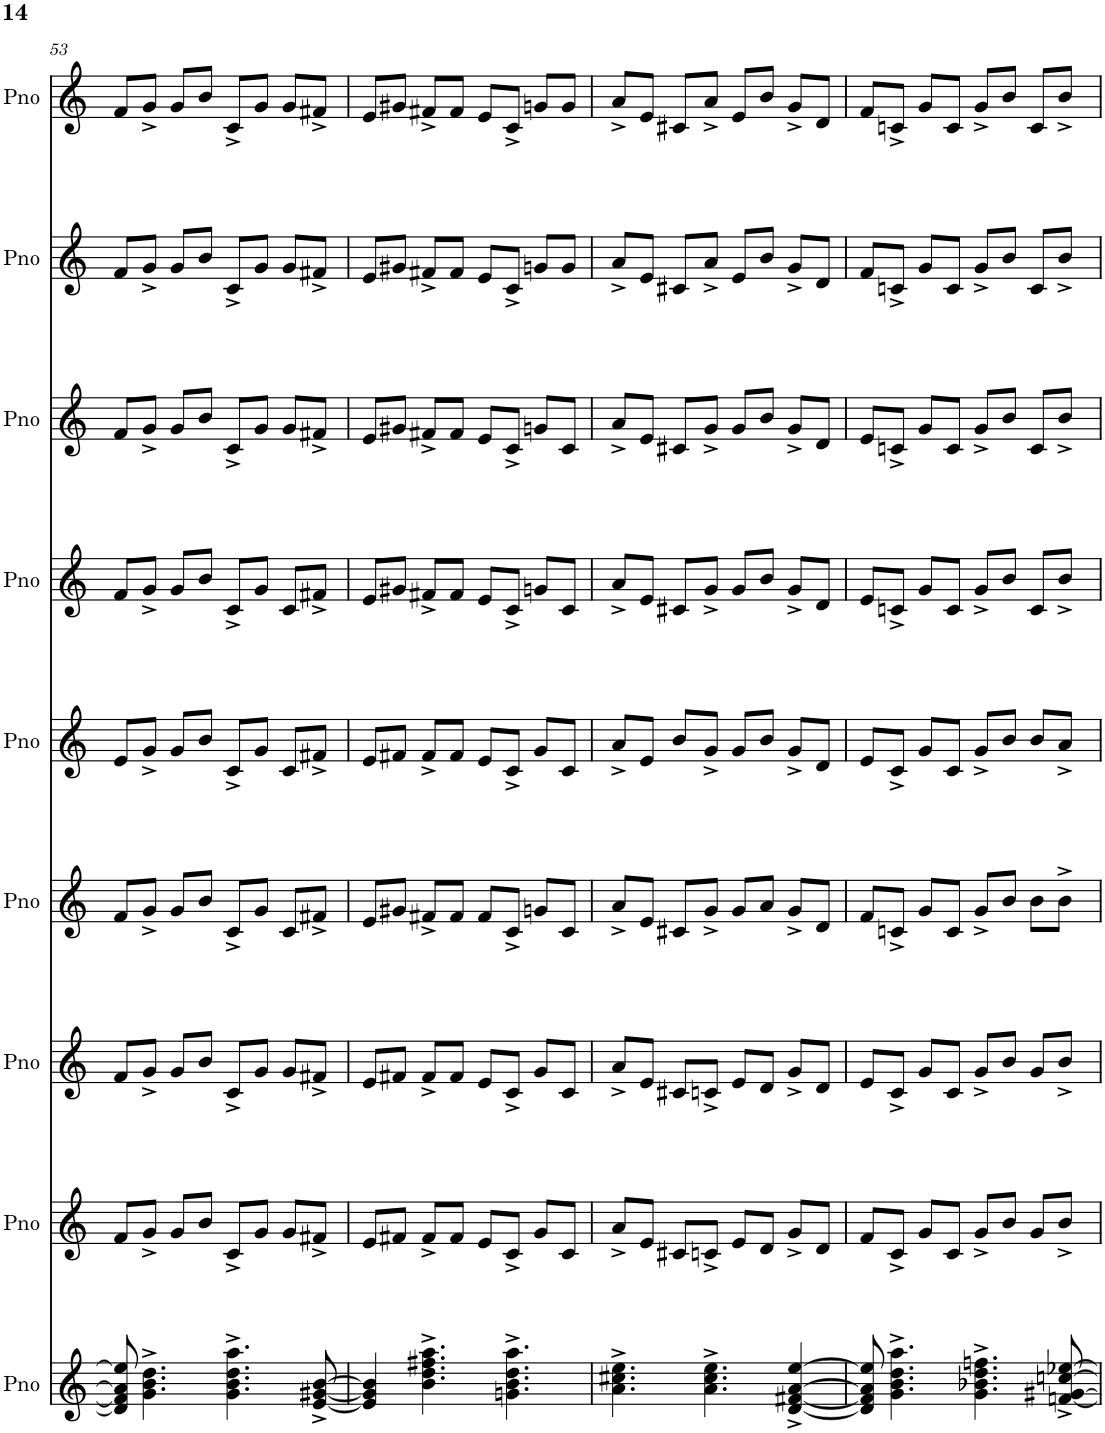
**kern	**kern	**kern	**kern	**kern	**kern	**kern	**kern	**kern
*part9	*part8	*part7	*part6	*part5	*part4	*part3	*part2	*part1
*staff9	*staff8	*staff7	*staff6	*staff5	*staff4	*staff3	*staff2	*staff1
*I"Piano	*I"Piano	*I"Piano	*I"Piano	*I"Piano	*I"Piano	*I"Piano	*I"Piano	*I"Piano
*I'Pno	*I'Pno	*I'Pno	*I'Pno	*I'Pno	*I'Pno	*I'Pno	*I'Pno	*I'Pno
!!LO:PB:g=z
*clefG2	*clefG2	*clefG2	*clefG2	*clefG2	*clefG2	*clefG2	*clefG2	*clefG2
*k[]	*k[]	*k[]	*k[]	*k[]	*k[]	*k[]	*k[]	*k[]
*M4/4	*M4/4	*M4/4	*M4/4	*M4/4	*M4/4	*M4/4	*M4/4	*M4/4
=53	=53	=53	=53	=53	=53	=53	=53	=53
8d/] 8f#/] 8a/] 8ee/]	8f/L	8f/L	8f/L	8e/L	8f/L	8f/L	8f/L	8f/L
4.g\^ 4.b\^ 4.dd\^	8g^/J	8g^/J	8g^/J	8g^/J	8g^/J	8g^/J	8g^/J	8g^/J
.	8g/L	8g/L	8g/L	8g/L	8g/L	8g/L	8g/L	8g/L
.	8b/J	8b/J	8b/J	8b/J	8b/J	8b/J	8b/J	8b/J
4.g\^ 4.b\^ 4.dd\^ 4.aa\^	8c^/L	8c^/L	8c^/L	8c^/L	8c^/L	8c^/L	8c^/L	8c^/L
.	8g/J	8g/J	8g/J	8g/J	8g/J	8g/J	8g/J	8g/J
.	8g/L	8g/L	8c/L	8c/L	8c/L	8g/L	8g/L	8g/L
[8e/^ [8g#X/^ [8b/^	8f#X^/J	8f#X^/J	8f#X^/J	8f#X^/J	8f#X^/J	8f#X^/J	8f#X^/J	8f#X^/J
=54	=54	=54	=54	=54	=54	=54	=54	=54
4e/] 4g#/] 4b/]	8e/L	8e/L	8e/L	8e/L	8e/L	8e/L	8e/L	8e/L
.	8f#X/J	8f#X/J	8g#X/J	8f#X/J	8g#X/J	8g#X/J	8g#X/J	8g#X/J
4.b\^ 4.dd\^ 4.ff#X\^ 4.aa\^	8f#^/L	8f#^/L	8f#X^/L	8f#^/L	8f#X^/L	8f#X^/L	8f#X^/L	8f#X^/L
.	8f#/J	8f#/J	8f#/J	8f#/J	8f#/J	8f#/J	8f#/J	8f#/J
.	8e/L	8e/L	8f#/L	8e/L	8e/L	8e/L	8e/L	8e/L
4.gn\^ 4.b\^ 4.dd\^ 4.aa\^	8c^/J	8c^/J	8c^/J	8c^/J	8c^/J	8c^/J	8c^/J	8c^/J
.	8g/L	8g/L	8gn/L	8g/L	8gn/L	8gn/L	8gn/L	8gn/L
.	8c/J	8c/J	8c/J	8c/J	8c/J	8c/J	8g/J	8g/J
=55	=55	=55	=55	=55	=55	=55	=55	=55
4.a\^ 4.cc#X\^ 4.ee\^	8a^/L	8a^/L	8a^/L	8a^/L	8a^/L	8a^/L	8a^/L	8a^/L
.	8e/J	8e/J	8e/J	8e/J	8e/J	8e/J	8e/J	8e/J
.	8c#X/L	8c#X/L	8c#X/L	8b/L	8c#X/L	8c#X/L	8c#X/L	8c#X/L
4.a\^ 4.cc#\^ 4.ee\^	8cn^/J	8cn^/J	8g^/J	8g^/J	8g^/J	8g^/J	8a^/J	8a^/J
.	8e/L	8e/L	8g/L	8g/L	8g/L	8g/L	8e/L	8e/L
.	8d/J	8d/J	8a/J	8b/J	8b/J	8b/J	8b/J	8b/J
[4d/^ [4f#X/^ [4a/^ [4ee/^	8g^/L	8g^/L	8g^/L	8g^/L	8g^/L	8g^/L	8g^/L	8g^/L
.	8d/J	8d/J	8d/J	8d/J	8d/J	8d/J	8d/J	8d/J
=56	=56	=56	=56	=56	=56	=56	=56	=56
8d/] 8f#/] 8a/] 8ee/]	8f/L	8e/L	8f/L	8e/L	8e/L	8e/L	8f/L	8f/L
4.g\^ 4.b\^ 4.dd\^ 4.aa\^	8c^/J	8c^/J	8cn^/J	8c^/J	8cn^/J	8cn^/J	8cn^/J	8cn^/J
.	8g/L	8g/L	8g/L	8g/L	8g/L	8g/L	8g/L	8g/L
.	8c/J	8c/J	8c/J	8c/J	8c/J	8c/J	8c/J	8c/J
4.g\^ 4.b-X\^ 4.dd\^ 4.ffn\^	8g^/L	8g^/L	8g^/L	8g^/L	8g^/L	8g^/L	8g^/L	8g^/L
.	8b/J	8b/J	8b/J	8b/J	8b/J	8b/J	8b/J	8b/J
.	8g/L	8g/L	8b\L	8b/L	8c/L	8c/L	8c/L	8c/L
[8fn/^ [8g#X/^ [8ccn/^ [8ee-X/^	8b^/J	8b^/J	8b^\J	8a^/J	8b^/J	8b^/J	8b^/J	8b^/J
=	=	=	=	=	=	=	=	=
*-	*-	*-	*-	*-	*-	*-	*-	*-
